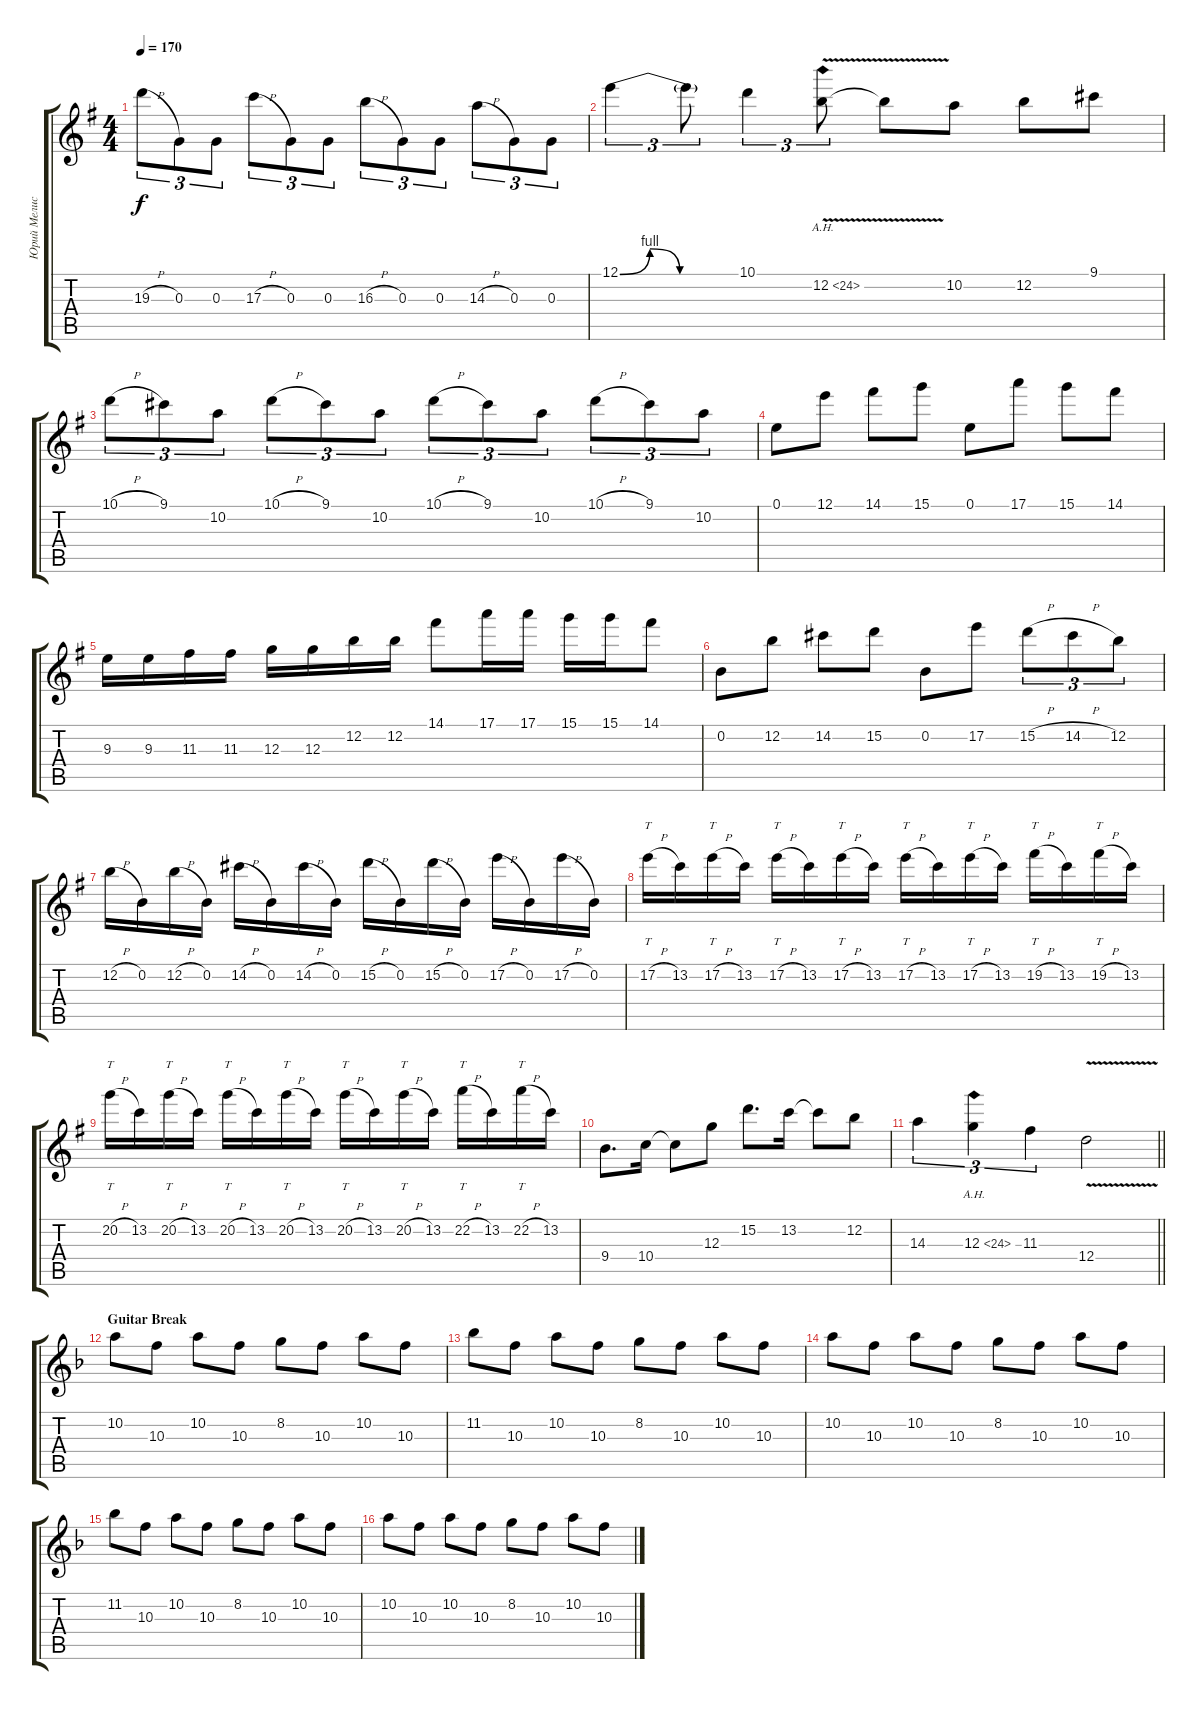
\track ("Юрий Мелисов" "Юрий Мелис") {instrument distortionguitar}
\staff {score tabs}
\tuning (E4 B3 G3 D3 A2 E2) {hide}
\ts (4 4)
\tempo 170
\clef g2
\ks g
19.3{h}.8{tu (3 2) dy f} 0.3.8{tu (3 2)} 0.3.8{tu (3 2)} 17.3{h}.8{tu (3 2)} 0.3.8{tu (3 2)} 0.3.8{tu (3 2)} 16.3{h}.8{tu (3 2)} 0.3.8{tu (3 2)} 0.3.8{tu (3 2)} 14.3{h}.8{tu (3 2)} 0.3.8{tu (3 2)} 0.3.8{tu (3 2)} |
12.1{be (custom 0 0 15 4 30 0 60 0)}.4{tu (3 2)} 12.1{t}.8{tu (3 2)} 10.1.4{tu (3 2)} 12.2{ah 12 v}.8{tu (3 2)} 12.2{t}.8 10.2.8 12.2.8 9.1.8 |
10.1{h}.8{tu (3 2)} 9.1.8{tu (3 2)} 10.2.8{tu (3 2)} 10.1{h}.8{tu (3 2)} 9.1.8{tu (3 2)} 10.2.8{tu (3 2)} 10.1{h}.8{tu (3 2)} 9.1.8{tu (3 2)} 10.2.8{tu (3 2)} 10.1{h}.8{tu (3 2)} 9.1.8{tu (3 2)} 10.2.8{tu (3 2)} |
0.1.8 12.1.8 14.1.8 15.1.8 0.1.8 17.1.8 15.1.8 14.1.8 |
9.3.16 9.3.16 11.3.16 11.3.16 12.3.16 12.3.16 12.2.16 12.2.16 14.1.8 17.1.16 17.1.16 15.1.16 15.1.16 14.1.8 |
0.2.8 12.2.8 14.2.8 15.2.8 0.2.8 17.2.8 15.2{h}.8{tu (3 2)} 14.2{h}.8{tu (3 2)} 12.2.8{tu (3 2)} |
12.2{h}.16 0.2.16 12.2{h}.16 0.2.16 14.2{h}.16 0.2.16 14.2{h}.16 0.2.16 15.2{h}.16 0.2.16 15.2{h}.16 0.2.16 17.2{h}.16 0.2.16 17.2{h}.16 0.2.16 |
17.2{h}.16{tt} 13.2.16 17.2{h}.16{tt} 13.2.16 17.2{h}.16{tt} 13.2.16 17.2{h}.16{tt} 13.2.16 17.2{h}.16{tt} 13.2.16 17.2{h}.16{tt} 13.2.16 19.2{h}.16{tt} 13.2.16 19.2{h}.16{tt} 13.2.16 |
20.2{h}.16{tt} 13.2.16 20.2{h}.16{tt} 13.2.16 20.2{h}.16{tt} 13.2.16 20.2{h}.16{tt} 13.2.16 20.2{h}.16{tt} 13.2.16 20.2{h}.16{tt} 13.2.16 22.2{h}.16{tt} 13.2.16 22.2{h}.16{tt} 13.2.16 |
9.4.8{d} 10.4.16 10.4{t}.8 12.3.8 15.2.8{d} 13.2.16 13.2{t}.8 12.2.8 |
\barLineRight lightlight
14.3.4{tu (3 2)} 12.3{ah 12}.4{tu (3 2)} 11.3.4{tu (3 2)} 12.4{v}.2 |
\section ("" "Guitar Break")
\ks f
10.2.8{volume 13 instrument distortionguitar} 10.3.8 10.2.8 10.3.8 8.2.8 10.3.8 10.2.8 10.3.8 |
11.2.8 10.3.8 10.2.8 10.3.8 8.2.8 10.3.8 10.2.8 10.3.8 |
10.2.8 10.3.8 10.2.8 10.3.8 8.2.8 10.3.8 10.2.8 10.3.8 |
11.2.8 10.3.8 10.2.8 10.3.8 8.2.8 10.3.8 10.2.8 10.3.8 |
10.2.8 10.3.8 10.2.8 10.3.8 8.2.8 10.3.8 10.2.8 10.3.8
